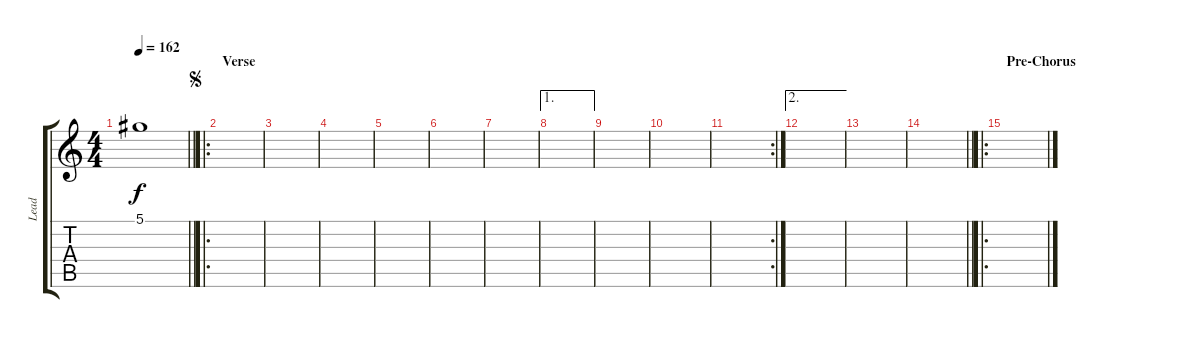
\track ("Lead" "Lead") {instrument distortionguitar}
\staff {score tabs}
\tuning (Eb4 Bb3 Gb3 Db3 Ab2 Eb2) {hide}
\ts (4 4)
\tempo 162
\clef g2
\barLineRight lightlight
\ks c
5.1{t}.1{dy f} |
\ro
\section ("" "Verse")
\jump segno
|
|
|
|
|
|
\ae 1
|
|
|
\rc 2
|
\ae 2
|
|
\barLineRight lightlight
|
\ro
\section ("" "Pre-Chorus")
